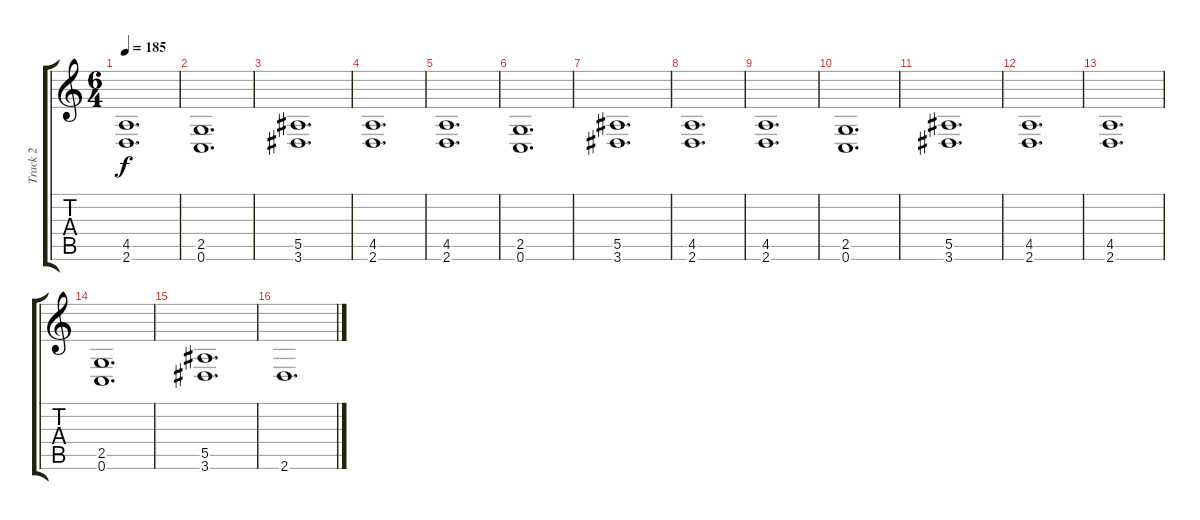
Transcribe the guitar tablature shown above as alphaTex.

\track ("Track 2" "Track 2") {instrument distortionguitar}
\staff {score tabs}
\tuning (C4 G3 Eb3 Bb2 F2 C2) {hide}
\ts (6 4)
\tempo 185
\clef g2
\ks c
(4.5 2.6).1{d dy f} |
(2.5 0.6).1{d} |
(5.5 3.6).1{d} |
(4.5 2.6).1{d} |
(4.5 2.6).1{d} |
(2.5 0.6).1{d} |
(5.5 3.6).1{d} |
(4.5 2.6).1{d} |
(4.5 2.6).1{d} |
(2.5 0.6).1{d} |
(5.5 3.6).1{d} |
(4.5 2.6).1{d} |
(4.5 2.6).1{d} |
(2.5 0.6).1{d} |
(5.5 3.6).1{d} |
2.6.1{d}
